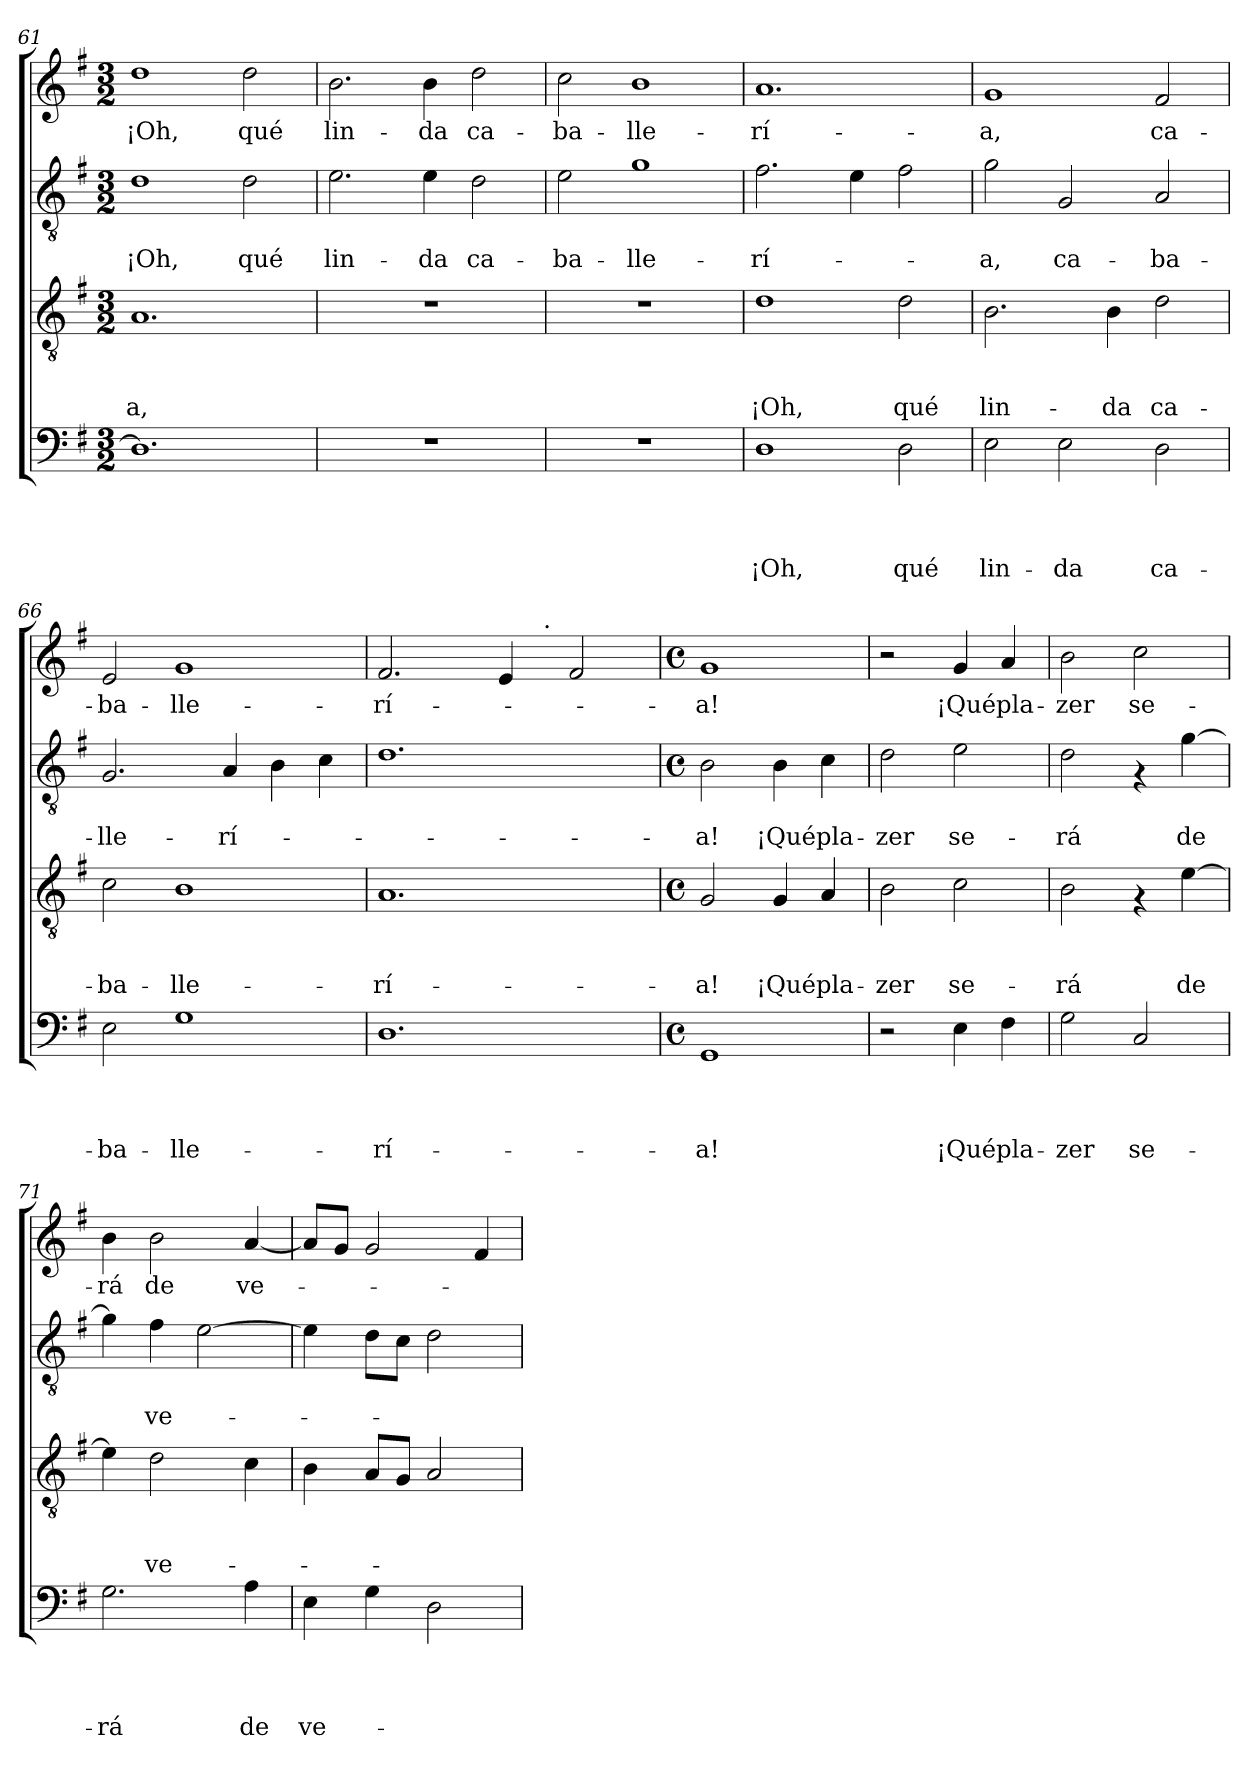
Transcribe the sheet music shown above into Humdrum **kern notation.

**kern	**text	**text	**text	**text	**kern	**text	**text	**text	**kern	**text	**text	**kern	**text
*part4	*part4	*part4	*part4	*part4	*part3	*part3	*part3	*part3	*part2	*part2	*part2	*part1	*part1
*staff4	*staff4	*staff4	*staff4	*staff4	*staff3	*staff3	*staff3	*staff3	*staff2	*staff2	*staff2	*staff1	*staff1
*clefF4	*	*	*	*	*clefGv2	*	*	*	*clefGv2	*	*	*clefG2	*
*k[f#]	*	*	*	*	*k[f#]	*	*	*	*k[f#]	*	*	*k[f#]	*
*G:	*	*	*	*	*G:	*	*	*	*G:	*	*	*G:	*
*M3/2	*	*	*	*	*M3/2	*	*	*	*M3/2	*	*	*M3/2	*
=61	=61	=61	=61	=61	=61	=61	=61	=61	=61	=61	=61	=61	=61
!	!	!	!	!	!	!	!	!LO:LY:b	!	!	!LO:LY:b	!	!LO:LY:b
1.D]	.	.	.	.	1.A	.	.	-a,	1d	.	¡Oh,	1dd	¡Oh,
!	!	!	!	!	!	!	!	!	!	!	!LO:LY:b	!	!LO:LY:b
.	.	.	.	.	.	.	.	.	2d\	.	qué	2dd\	qué
=62	=62	=62	=62	=62	=62	=62	=62	=62	=62	=62	=62	=62	=62
!	!	!	!	!	!	!	!	!	!	!	!LO:LY:b	!	!LO:LY:b
1.r	.	.	.	.	1.r	.	.	.	2.e\	.	lin-	2.b\	lin-
!	!	!	!	!	!	!	!	!	!	!	!LO:LY:b	!	!LO:LY:b
.	.	.	.	.	.	.	.	.	4e\	.	-da	4b\	-da
!	!	!	!	!	!	!	!	!	!	!	!LO:LY:b	!	!LO:LY:b
.	.	.	.	.	.	.	.	.	2d\	.	ca-	2dd\	ca-
=63	=63	=63	=63	=63	=63	=63	=63	=63	=63	=63	=63	=63	=63
!	!	!	!	!	!	!	!	!	!	!	!LO:LY:b	!	!LO:LY:b
1.r	.	.	.	.	1.r	.	.	.	2e\	.	-ba-	2cc\	-ba-
!	!	!	!	!	!	!	!	!	!	!	!LO:LY:b	!	!LO:LY:b
.	.	.	.	.	.	.	.	.	1g	.	-lle-	1b	-lle-
=64	=64	=64	=64	=64	=64	=64	=64	=64	=64	=64	=64	=64	=64
!	!	!	!	!LO:LY:b	!	!	!	!LO:LY:b	!	!	!LO:LY:b	!	!LO:LY:b
1D	.	.	.	¡Oh,	1d	.	.	¡Oh,	2.f#\	.	-rí-	1.a	-rí-
.	.	.	.	.	.	.	.	.	4e\	.	.	.	.
!	!	!	!	!LO:LY:b	!	!	!	!LO:LY:b	!	!	!	!	!
2D\	.	.	.	qué	2d\	.	.	qué	2f#\	.	.	.	.
=65	=65	=65	=65	=65	=65	=65	=65	=65	=65	=65	=65	=65	=65
!	!	!	!	!LO:LY:b	!	!	!	!LO:LY:b	!	!	!LO:LY:b	!	!LO:LY:b
2E\	.	.	.	lin-	2.B\	.	.	lin-	2g\	.	-a,	1g	-a,
!	!	!	!	!LO:LY:b	!	!	!	!	!	!	!LO:LY:b	!	!
2E\	.	.	.	-da	.	.	.	.	2G/	.	ca-	.	.
!	!	!	!	!	!	!	!	!LO:LY:b	!	!	!	!	!
.	.	.	.	.	4B\	.	.	-da	.	.	.	.	.
!	!	!	!	!LO:LY:b	!	!	!	!LO:LY:b	!	!	!LO:LY:b	!	!LO:LY:b
2D\	.	.	.	ca-	2d\	.	.	ca-	2A/	.	-ba-	2f#/	ca-
=66	=66	=66	=66	=66	=66	=66	=66	=66	=66	=66	=66	=66	=66
!	!	!	!	!LO:LY:b	!	!	!	!LO:LY:b	!	!	!LO:LY:b	!	!LO:LY:b
2E\	.	.	.	-ba-	2c\	.	.	-ba-	2.G/	.	-lle-	2e/	-ba-
!	!	!	!	!LO:LY:b	!	!	!	!LO:LY:b	!	!	!	!	!LO:LY:b
1G	.	.	.	-lle-	1B	.	.	-lle-	.	.	.	1g	-lle-
!	!	!	!	!	!	!	!	!	!	!	!LO:LY:b	!	!
.	.	.	.	.	.	.	.	.	4A/	.	-rí-	.	.
.	.	.	.	.	.	.	.	.	4B\	.	.	.	.
.	.	.	.	.	.	.	.	.	4c\	.	.	.	.
!!LO:LB:g=z
=67	=67	=67	=67	=67	=67	=67	=67	=67	=67	=67	=67	=67	=67
!	!	!	!	!LO:LY:b	!	!	!	!LO:LY:b	!	!	!	!	!LO:LY:b
*	*	*	*	*	*	*	*	*	*	*	*	*^	*
1.D	.	.	.	-rí-	1.A	.	.	-rí-	1.d	.	.	2.f#/	2ryy	-rí-
.	.	.	.	.	.	.	.	.	.	.	.	.	4ryy	.
.	.	.	.	.	.	.	.	.	.	.	.	4e/	8ryy	.
.	.	.	.	.	.	.	.	.	.	.	.	.	32ryy	.
!	!	!	!	!	!	!	!	!	!	!	!	!	!LO:TX:a:t=.	!
.	.	.	.	.	.	.	.	.	.	.	.	.	2ryy	.
.	.	.	.	.	.	.	.	.	.	.	.	2f#/	.	.
.	.	.	.	.	.	.	.	.	.	.	.	.	16.ryy	.
*	*	*	*	*	*	*	*	*	*	*	*	*v	*v	*
=68	=68	=68	=68	=68	=68	=68	=68	=68	=68	=68	=68	=68	=68
*M4/4	*	*	*	*	*M4/4	*	*	*	*M4/4	*	*	*M4/4	*
*met(c)	*	*	*	*	*met(c)	*	*	*	*met(c)	*	*	*met(c)	*
*	*	*	*	*	*	*	*	*	*	*	*	*^	*
!	!	!	!	!LO:LY:b	!	!	!	!LO:LY:b	!	!	!LO:LY:b	!	!	!LO:LY:b
*	*	*	*	*	*	*	*	*	*	*	*	*v	*v	*
1GG	.	.	.	-a!	2G/	.	.	-a!	2B\	.	-a!	1g	-a!
!	!	!	!	!	!	!	!	!LO:LY:b	!	!	!LO:LY:b	!	!
.	.	.	.	.	4G/	.	.	¡Qué	4B\	.	¡Qué	.	.
!	!	!	!	!	!	!	!	!LO:LY:b	!	!	!LO:LY:b	!	!
.	.	.	.	.	4A/	.	.	pla-	4c\	.	pla-	.	.
=69	=69	=69	=69	=69	=69	=69	=69	=69	=69	=69	=69	=69	=69
!	!	!	!	!	!	!	!	!LO:LY:b	!	!	!LO:LY:b	!	!
2r	.	.	.	.	2B\	.	.	-zer	2d\	.	-zer	2r	.
!	!	!	!	!LO:LY:b	!	!	!	!LO:LY:b	!	!	!LO:LY:b	!	!LO:LY:b
4E\	.	.	.	¡Qué	2c\	.	.	se-	2e\	.	se-	4g/	¡Qué
!	!	!	!	!LO:LY:b	!	!	!	!	!	!	!	!	!LO:LY:b
4F#\	.	.	.	pla-	.	.	.	.	.	.	.	4a/	pla-
=70	=70	=70	=70	=70	=70	=70	=70	=70	=70	=70	=70	=70	=70
!	!	!	!	!LO:LY:b	!	!	!	!LO:LY:b	!	!	!LO:LY:b	!	!LO:LY:b
2G\	.	.	.	-zer	2B\	.	.	-rá	2d\	.	-rá	2b\	-zer
!	!	!	!	!LO:LY:b	!	!	!	!	!	!	!	!	!LO:LY:b
2C/	.	.	.	se-	4rF	.	.	.	4rF	.	.	2cc\	se-
!	!	!	!	!	!	!	!	!LO:LY:b	!	!	!LO:LY:b	!	!
.	.	.	.	.	[>4e\	.	.	de	[>4g\	.	de	.	.
=71	=71	=71	=71	=71	=71	=71	=71	=71	=71	=71	=71	=71	=71
!	!	!	!	!LO:LY:b	!	!	!	!	!	!	!	!	!LO:LY:b
2.G\	.	.	.	-rá	4e\]	.	.	.	4g\]	.	.	4b\	-rá
!	!	!	!	!	!	!	!	!LO:LY:b	!	!	!LO:LY:b	!	!LO:LY:b
.	.	.	.	.	2d\	.	.	ve-	4f#\	.	ve-	2b\	de
.	.	.	.	.	.	.	.	.	[>2e\	.	.	.	.
!	!	!	!	!LO:LY:b	!	!	!	!	!	!	!	!	!LO:LY:b
4A\	.	.	.	de	4c\	.	.	.	.	.	.	[<4a/	ve-
=72	=72	=72	=72	=72	=72	=72	=72	=72	=72	=72	=72	=72	=72
!	!	!	!	!LO:LY:b	!	!	!	!	!	!	!	!	!
4E\	.	.	.	ve-	4B\	.	.	.	4e\]	.	.	8a/L]	.
.	.	.	.	.	.	.	.	.	.	.	.	8g/J	.
4G\	.	.	.	.	8A/L	.	.	.	8d\L	.	.	2g/	.
.	.	.	.	.	8G/J	.	.	.	8c\J	.	.	.	.
2D\	.	.	.	.	2A/	.	.	.	2d\	.	.	.	.
.	.	.	.	.	.	.	.	.	.	.	.	4f#/	.
=	=	=	=	=	=	=	=	=	=	=	=	=	=
*-	*-	*-	*-	*-	*-	*-	*-	*-	*-	*-	*-	*-	*-
